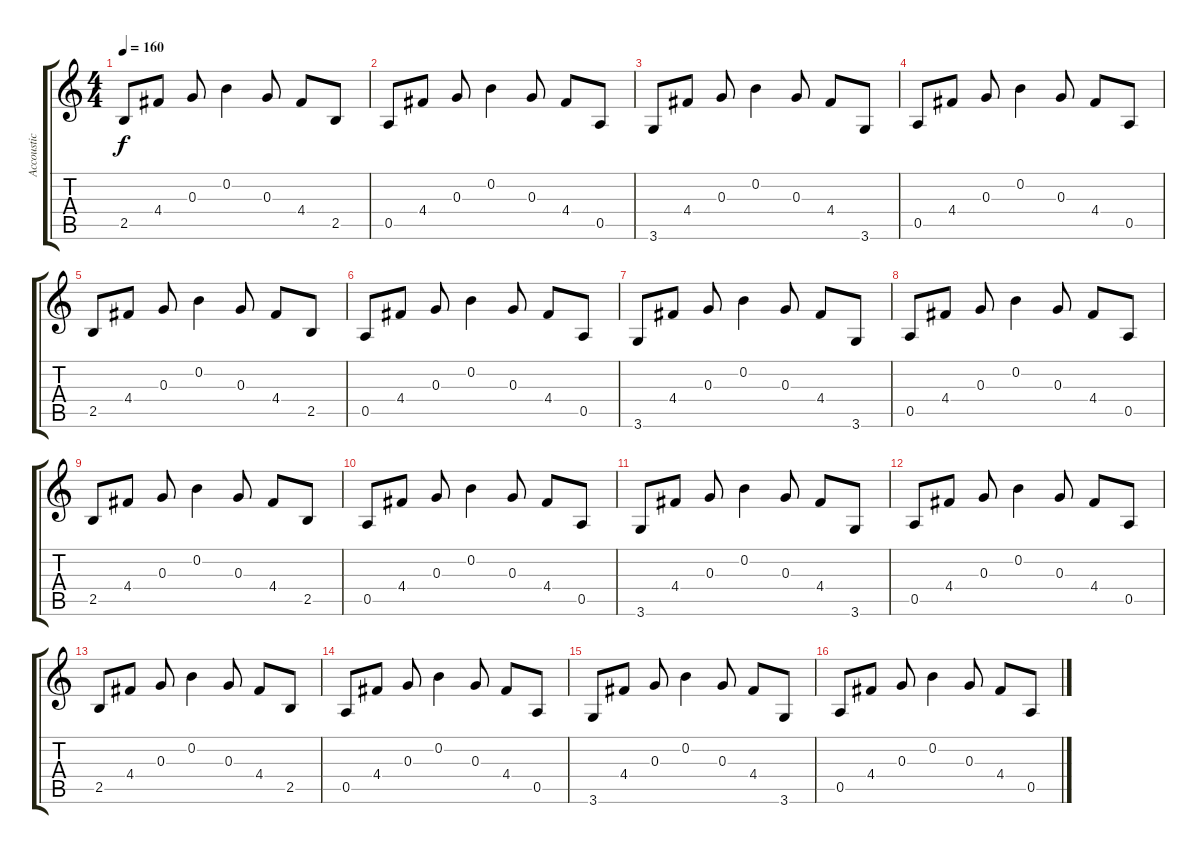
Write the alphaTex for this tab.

\track ("Accoustic Guitar" "Accoustic ") {instrument acousticguitarsteel}
\staff {score tabs}
\tuning (E4 B3 G3 D3 A2 E2) {hide}
\ts (4 4)
\tempo 160
\clef g2
\ks c
2.5.8{dy f} 4.4.8 0.3.8 0.2.4 0.3.8 4.4.8 2.5.8 |
0.5.8 4.4.8 0.3.8 0.2.4 0.3.8 4.4.8 0.5.8 |
3.6.8 4.4.8 0.3.8 0.2.4 0.3.8 4.4.8 3.6.8 |
0.5.8 4.4.8 0.3.8 0.2.4 0.3.8 4.4.8 0.5.8 |
2.5.8 4.4.8 0.3.8 0.2.4 0.3.8 4.4.8 2.5.8 |
0.5.8 4.4.8 0.3.8 0.2.4 0.3.8 4.4.8 0.5.8 |
3.6.8 4.4.8 0.3.8 0.2.4 0.3.8 4.4.8 3.6.8 |
0.5.8 4.4.8 0.3.8 0.2.4 0.3.8 4.4.8 0.5.8 |
2.5.8 4.4.8 0.3.8 0.2.4 0.3.8 4.4.8 2.5.8 |
0.5.8 4.4.8 0.3.8 0.2.4 0.3.8 4.4.8 0.5.8 |
3.6.8 4.4.8 0.3.8 0.2.4 0.3.8 4.4.8 3.6.8 |
0.5.8 4.4.8 0.3.8 0.2.4 0.3.8 4.4.8 0.5.8 |
2.5.8 4.4.8 0.3.8 0.2.4 0.3.8 4.4.8 2.5.8 |
0.5.8 4.4.8 0.3.8 0.2.4 0.3.8 4.4.8 0.5.8 |
3.6.8 4.4.8 0.3.8 0.2.4 0.3.8 4.4.8 3.6.8 |
0.5.8 4.4.8 0.3.8 0.2.4 0.3.8 4.4.8 0.5.8
